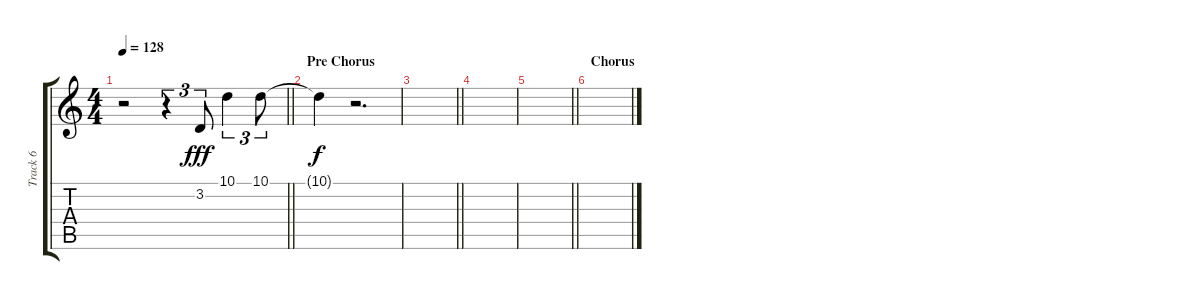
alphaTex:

\track ("Track 6" "Track 6") {instrument pad8sweep}
\staff {score tabs}
\tuning (E4 B3 G3 D3 A2 D2) {hide}
\ts (4 4)
\tempo 128
\clef g2
\barLineRight lightlight
\ks c
r.2{dy f} r.4{tu (3 2)} 3.2.8{tu (3 2) dy fff} 10.1.4{tu (3 2)} 10.1.8{tu (3 2)} |
\section ("" "Pre Chorus")
10.1{t}.4{dy f} r.2{d} |
\barLineRight lightlight
|
|
\barLineRight lightlight
|
\section ("" "Chorus")
